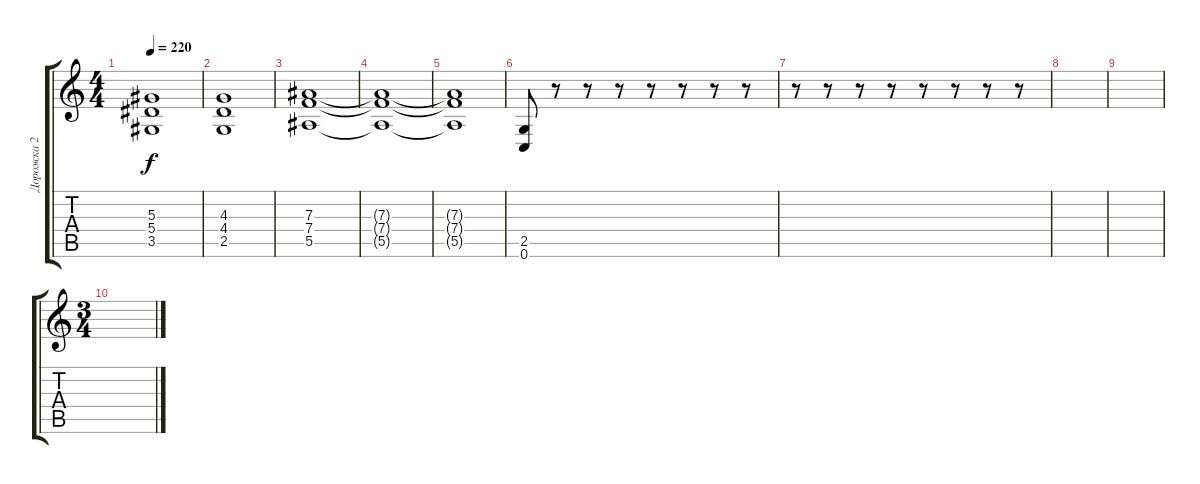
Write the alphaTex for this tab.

\track ("Дорожка 2" "Дорожка 2") {instrument distortionguitar}
\staff {score tabs}
\tuning (C4 G3 Eb3 Bb2 F2 C2) {hide}
\ts (4 4)
\tempo 220
\clef g2
\ks c
(5.3{t} 5.4{t} 3.5{t}).1{dy f} |
(4.3 4.4 2.5).1 |
(7.3 7.4 5.5).1 |
(7.3{t} 7.4{t} 5.5{t}).1 |
(7.3{t} 7.4{t} 5.5{t}).1 |
(2.5 0.6).8 r.8 r.8 r.8 r.8 r.8 r.8 r.8 |
r.8 r.8 r.8 r.8 r.8 r.8 r.8 r.8 |
|
|
\ts (3 4)
